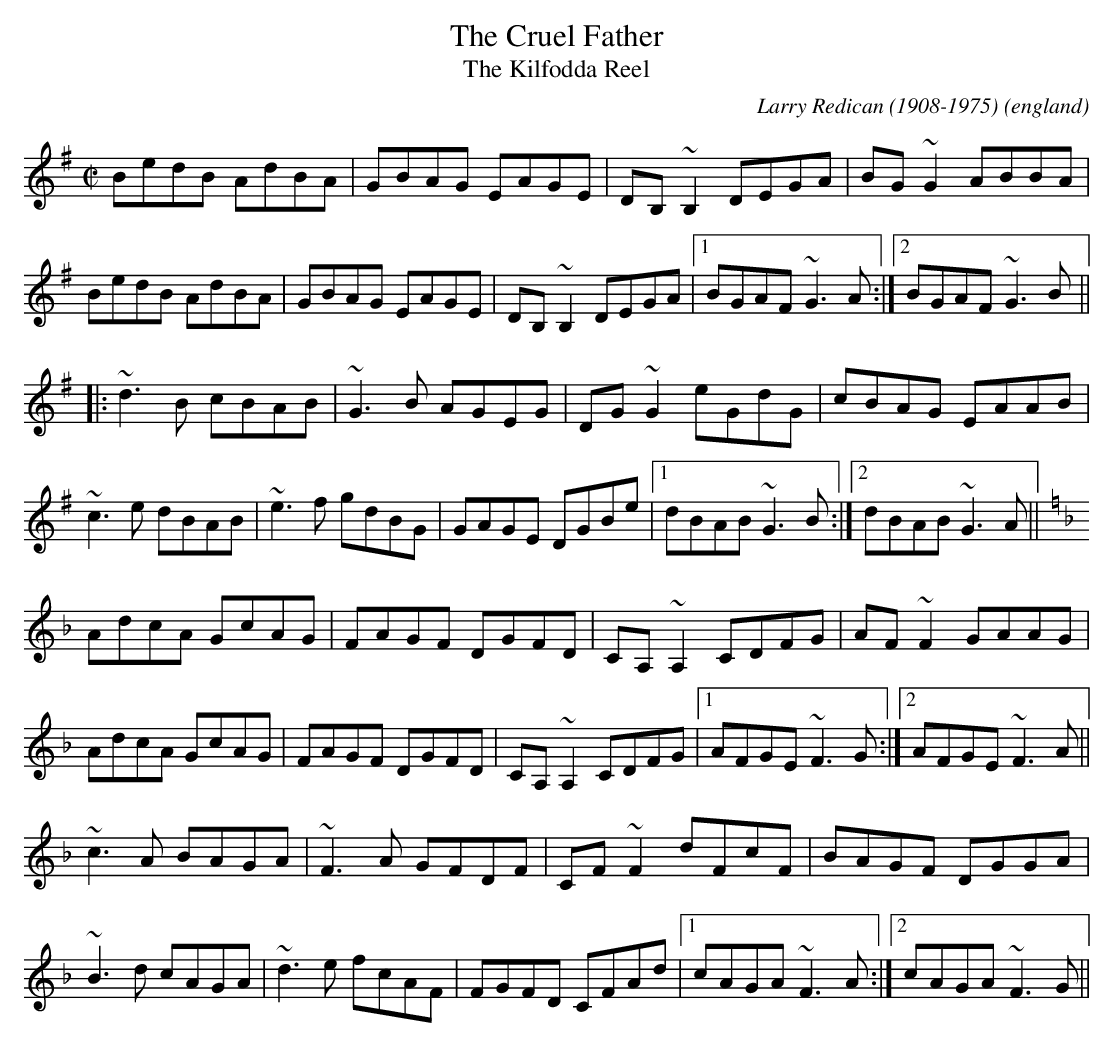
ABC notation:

X:1
T:Cruel Father, The
T:Kilfodda Reel, The
O:england
C:Larry Redican (1908-1975)
M:C|
K:G
BedB AdBA|GBAG EAGE|DB,~B,2 DEGA|BG~G2 ABBA|
BedB AdBA|GBAG EAGE|DB,~B,2 DEGA|1 BGAF ~G3A:|2 BGAF ~G3B||
|:~d3B cBAB|~G3B AGEG|DG~G2 eGdG|cBAG EAAB|
~c3e dBAB|~e3f gdBG|GAGE DGBe|1 dBAB ~G3B:|2 dBAB ~G3A||
K:F
AdcA GcAG|FAGF DGFD|CA,~A,2 CDFG|AF~F2 GAAG|
AdcA GcAG|FAGF DGFD|CA,~A,2 CDFG|1 AFGE ~F3G:|2 AFGE ~F3A||
~c3A BAGA|~F3A GFDF|CF~F2 dFcF|BAGF DGGA|
~B3d cAGA|~d3e fcAF|FGFD CFAd|1 cAGA ~F3A:|2 cAGA ~F3G||
